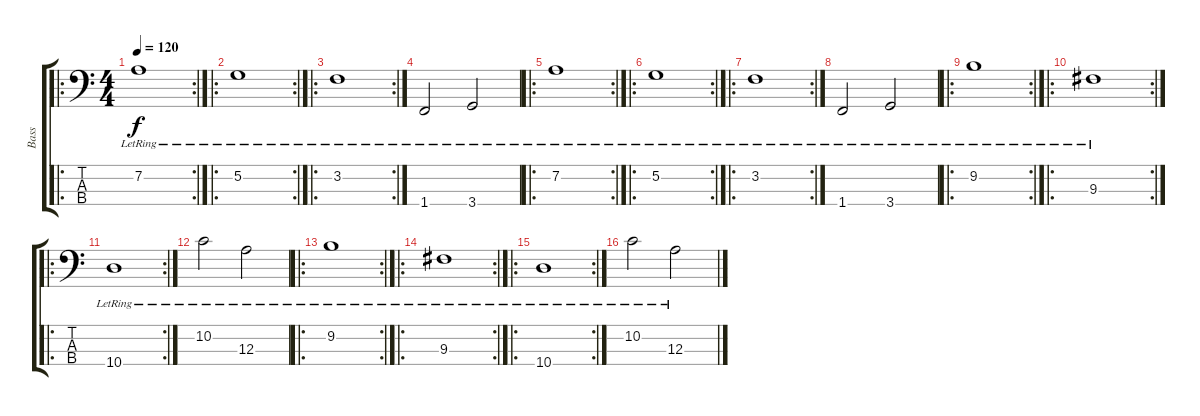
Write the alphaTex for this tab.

\track ("Bass" "Bass") {instrument acousticbass}
\staff {score tabs}
\tuning (G2 D2 A1 E1) {hide}
\ro
\rc 2
\ts (4 4)
\tempo 120
\clef f4
\ks c
7.2{lr}.1{dy f instrument acousticbass} |
\ro
\rc 2
5.2{lr}.1 |
\ro
\rc 2
3.2{lr}.1 |
1.4{lr}.2 3.4{lr}.2 |
\ro
\rc 2
7.2{lr}.1 |
\ro
\rc 2
5.2{lr}.1 |
\ro
\rc 2
3.2{lr}.1 |
1.4{lr}.2 3.4{lr}.2 |
\ro
\rc 2
9.2{lr}.1 |
\ro
\rc 2
9.3{lr}.1 |
\ro
\rc 2
10.4{lr}.1 |
10.2{lr}.2 12.3{lr}.2 |
\ro
\rc 2
9.2{lr}.1 |
\ro
\rc 2
9.3{lr}.1 |
\ro
\rc 2
10.4{lr}.1 |
10.2{lr}.2 12.3{lr}.2
